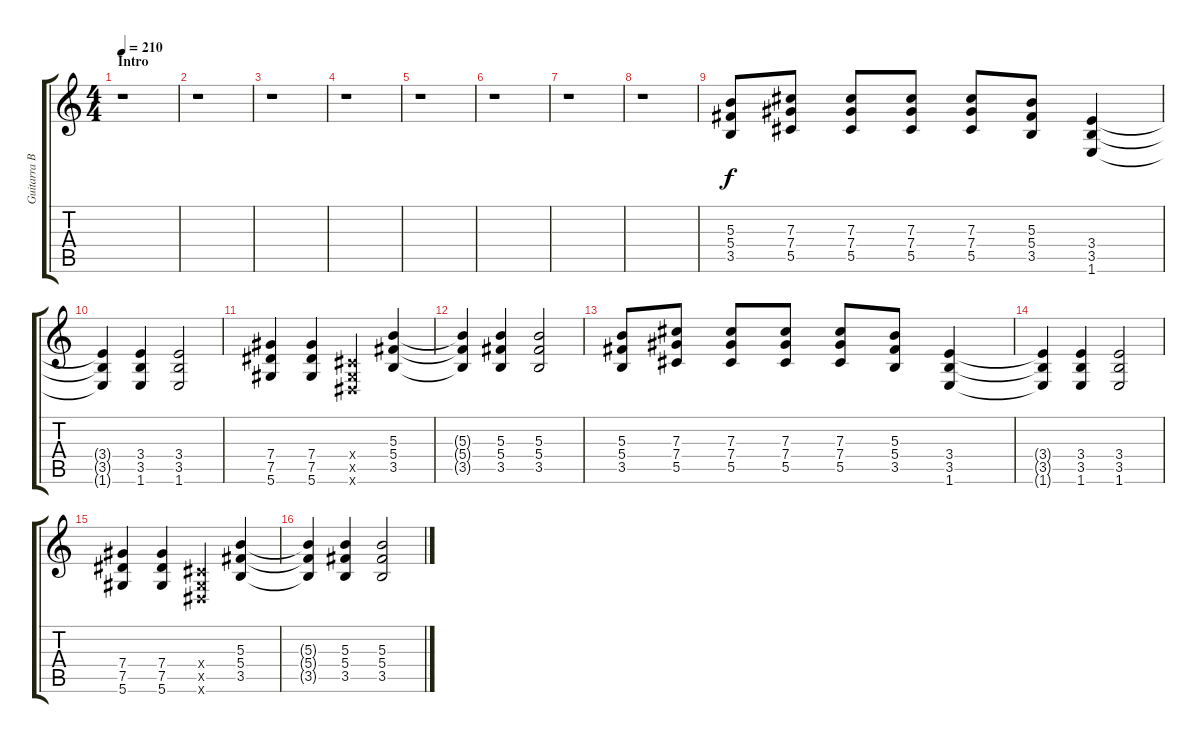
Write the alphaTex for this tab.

\track ("Guitarra Base - Chorão" "Guitarra B") {instrument overdrivenguitar}
\staff {score tabs}
\tuning (Eb4 Bb3 Gb3 Db3 Ab2 Eb2) {hide}
\ts (4 4)
\section ("" "Intro")
\tempo 210
\clef g2
\ks c
r.1{dy f instrument overdrivenguitar} |
r.1 |
r.1 |
r.1 |
r.1 |
r.1 |
r.1 |
r.1 |
(5.3 5.4 3.5).8{instrument distortionguitar} (7.3 7.4 5.5).8 (7.3 7.4 5.5).8 (7.3 7.4 5.5).8 (7.3 7.4 5.5).8 (5.3 5.4 3.5).8 (3.4 3.5 1.6).4 |
(3.4{t} 3.5{t} 1.6{t}).4 (3.4 3.5 1.6).4 (3.4 3.5 1.6).2 |
(7.4 7.5 5.6).4 (7.4 7.5 5.6).4 (0.4{x} 0.5{x} 0.6{x}).4 (5.3 5.4 3.5).4 |
(5.3{t} 5.4{t} 3.5{t}).4 (5.3 5.4 3.5).4 (5.3 5.4 3.5).2 |
(5.3 5.4 3.5).8{instrument distortionguitar} (7.3 7.4 5.5).8 (7.3 7.4 5.5).8 (7.3 7.4 5.5).8 (7.3 7.4 5.5).8 (5.3 5.4 3.5).8 (3.4 3.5 1.6).4 |
(3.4{t} 3.5{t} 1.6{t}).4 (3.4 3.5 1.6).4 (3.4 3.5 1.6).2 |
(7.4 7.5 5.6).4 (7.4 7.5 5.6).4 (0.4{x} 0.5{x} 0.6{x}).4 (5.3 5.4 3.5).4 |
(5.3{t} 5.4{t} 3.5{t}).4 (5.3 5.4 3.5).4 (5.3 5.4 3.5).2
